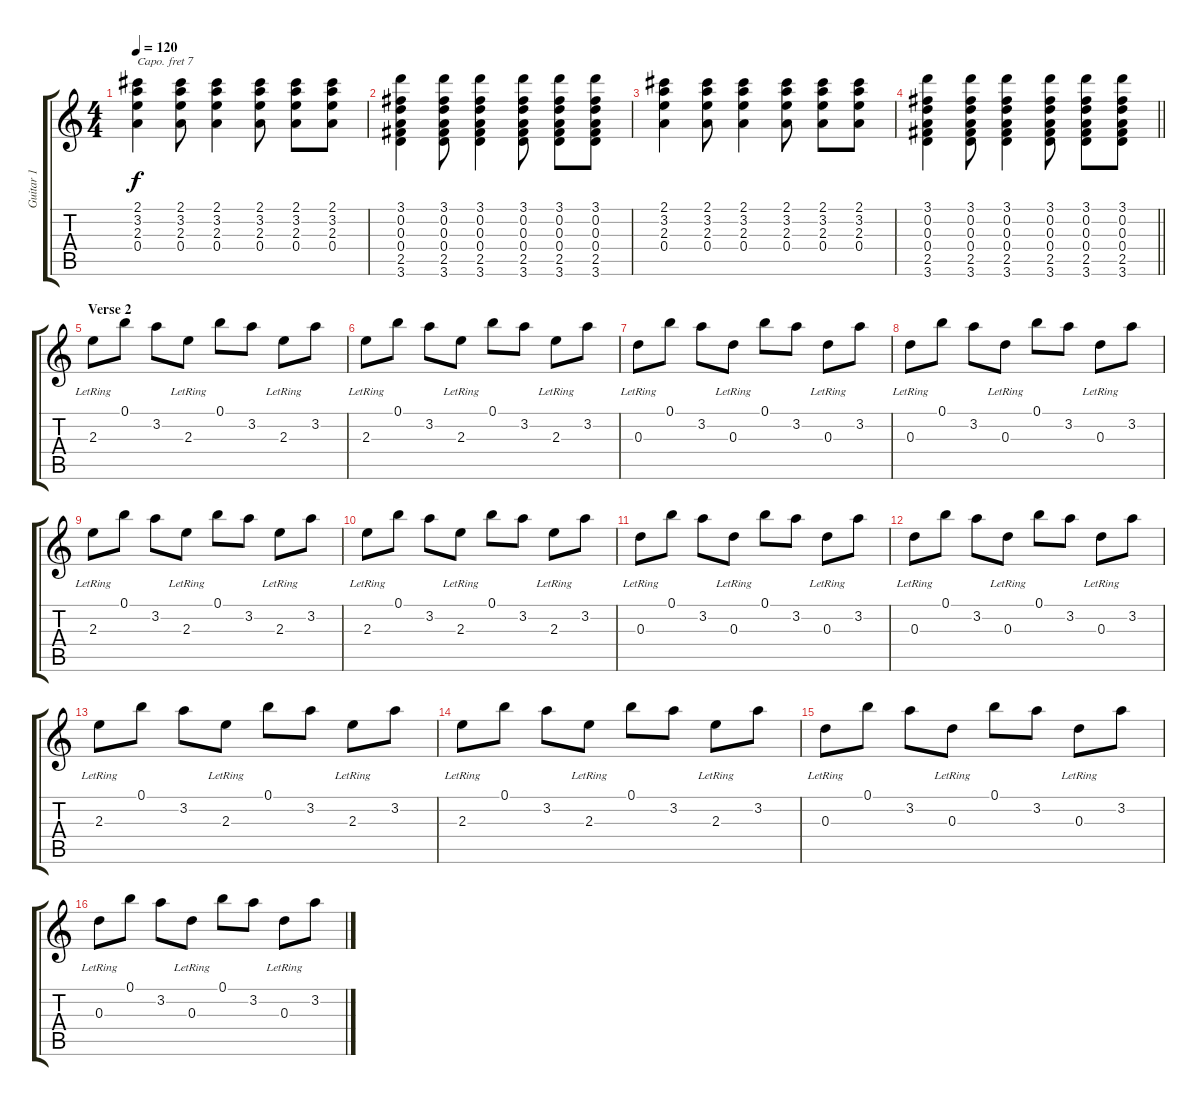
\track ("Guitar 1" "Guitar 1") {instrument electricguitarclean}
\staff {score tabs}
\capo 7
\tuning (E4 B3 G3 D3 A2 E2) {hide}
\ts (4 4)
\tempo 120
\clef g2
\ks c
(2.1 3.2 2.3 0.4).4{dy f} (2.1 3.2 2.3 0.4).8 (2.1 3.2 2.3 0.4).4 (2.1 3.2 2.3 0.4).8 (2.1 3.2 2.3 0.4).8 (2.1 3.2 2.3 0.4).8 |
(3.1 0.2 0.3 0.4 2.5 3.6).4 (3.1 0.2 0.3 0.4 2.5 3.6).8 (3.1 0.2 0.3 0.4 2.5 3.6).4 (3.1 0.2 0.3 0.4 2.5 3.6).8 (3.1 0.2 0.3 0.4 2.5 3.6).8 (3.1 0.2 0.3 0.4 2.5 3.6).8 |
(2.1 3.2 2.3 0.4).4 (2.1 3.2 2.3 0.4).8 (2.1 3.2 2.3 0.4).4 (2.1 3.2 2.3 0.4).8 (2.1 3.2 2.3 0.4).8 (2.1 3.2 2.3 0.4).8 |
\barLineRight lightlight
(3.1 0.2 0.3 0.4 2.5 3.6).4 (3.1 0.2 0.3 0.4 2.5 3.6).8 (3.1 0.2 0.3 0.4 2.5 3.6).4 (3.1 0.2 0.3 0.4 2.5 3.6).8 (3.1 0.2 0.3 0.4 2.5 3.6).8 (3.1 0.2 0.3 0.4 2.5 3.6).8 |
\section ("" "Verse 2")
2.3{lr}.8 0.1.8 3.2.8 2.3{lr}.8 0.1.8 3.2.8 2.3{lr}.8 3.2.8 |
2.3{lr}.8 0.1.8 3.2.8 2.3{lr}.8 0.1.8 3.2.8 2.3{lr}.8 3.2.8 |
0.3{lr}.8 0.1.8 3.2.8 0.3{lr}.8 0.1.8 3.2.8 0.3{lr}.8 3.2.8 |
0.3{lr}.8 0.1.8 3.2.8 0.3{lr}.8 0.1.8 3.2.8 0.3{lr}.8 3.2.8 |
2.3{lr}.8 0.1.8 3.2.8 2.3{lr}.8 0.1.8 3.2.8 2.3{lr}.8 3.2.8 |
2.3{lr}.8 0.1.8 3.2.8 2.3{lr}.8 0.1.8 3.2.8 2.3{lr}.8 3.2.8 |
0.3{lr}.8 0.1.8 3.2.8 0.3{lr}.8 0.1.8 3.2.8 0.3{lr}.8 3.2.8 |
0.3{lr}.8 0.1.8 3.2.8 0.3{lr}.8 0.1.8 3.2.8 0.3{lr}.8 3.2.8 |
2.3{lr}.8 0.1.8 3.2.8 2.3{lr}.8 0.1.8 3.2.8 2.3{lr}.8 3.2.8 |
2.3{lr}.8 0.1.8 3.2.8 2.3{lr}.8 0.1.8 3.2.8 2.3{lr}.8 3.2.8 |
0.3{lr}.8 0.1.8 3.2.8 0.3{lr}.8 0.1.8 3.2.8 0.3{lr}.8 3.2.8 |
0.3{lr}.8 0.1.8 3.2.8 0.3{lr}.8 0.1.8 3.2.8 0.3{lr}.8 3.2.8
